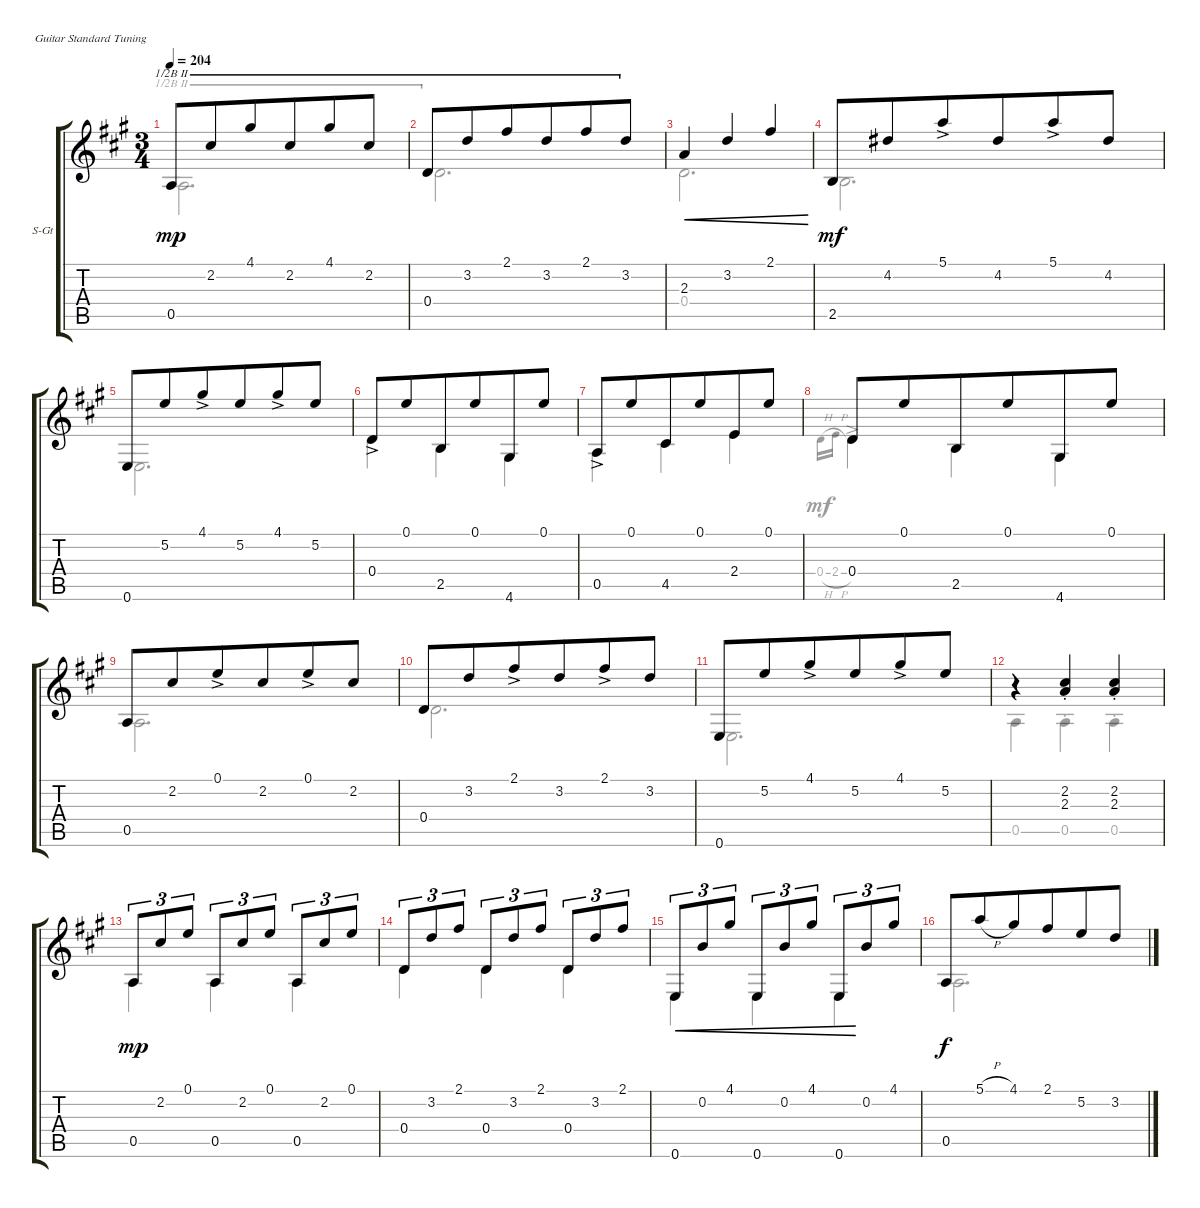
\defaultSystemsLayout 4
\bracketExtendMode groupsimilarinstruments
\firstSystemTrackNameOrientation horizontal
\otherSystemsTrackNameOrientation horizontal
\track ("Acoustic guitar" "S-Gt") {instrument acousticguitarsteel}
\staff {score tabs}
\tuning (E4 B3 G3 D3 A2 E2)
\voice
\ts (3 4)
\tempo 204
\clef g2
\ks a
0.5.8{dy mp barre (2 half) beam merge} 2.2.8{barre (2 half) beam merge} 4.1.8{barre (2 half) beam merge} 2.2.8{barre (2 half) beam merge} 4.1.8{barre (2 half) beam merge} 2.2.8{barre (2 half)} |
0.4.8{barre (2 half) beam merge} 3.2.8{barre (2 half) beam merge} 2.1.8{barre (2 half) beam merge} 3.2.8{barre (2 half) beam merge} 2.1.8{barre (2 half) beam merge} 3.2.8{barre (2 half)} |
2.3.4{cre} 3.2.4{cre} 2.1.4{cre} |
2.5.8{dy mf beam merge} 4.2.8{beam merge} 5.1{ac}.8{beam merge} 4.2.8{beam merge} 5.1{ac}.8{beam merge} 4.2.8 |
0.6.8{beam merge} 5.2.8{beam merge} 4.1{ac}.8{beam merge} 5.2.8{beam merge} 4.1{ac}.8 5.2.8 |
0.4{ac}.8{beam merge} 0.1.8{beam merge} 2.5.8{beam merge} 0.1.8{beam merge} 4.6.8{beam merge} 0.1.8{beam merge} |
0.5{ac}.8{beam merge} 0.1.8{beam merge} 4.5.8{beam merge} 0.1.8{beam merge} 2.4.8{beam merge} 0.1.8 |
0.4.8{beam merge} 0.1.8{beam merge} 2.5.8{beam merge} 0.1.8{beam merge} 4.6.8{beam merge} 0.1.8 |
0.5.8{beam merge} 2.2.8{beam merge} 0.1{ac}.8{beam merge} 2.2.8{beam merge} 0.1{ac}.8{beam merge} 2.2.8 |
0.4.8{beam merge} 3.2.8{beam merge} 2.1{ac}.8{beam merge} 3.2.8{beam merge} 2.1{ac}.8{beam merge} 3.2.8 |
0.6.8 5.2.8{beam merge} 4.1{ac}.8{beam merge} 5.2.8{beam merge} 4.1{ac}.8{beam merge} 5.2.8 |
r.4 (2.2{st} 2.3{st}).4 (2.2{st} 2.3{st}).4 |
0.5.8{tu (3 2) dy mp} 2.2.8{tu (3 2)} 0.1.8{tu (3 2)} 0.5.8{tu (3 2)} 2.2.8{tu (3 2)} 0.1.8{tu (3 2)} 0.5.8{tu (3 2)} 2.2.8{tu (3 2)} 0.1.8{tu (3 2)} |
0.4.8{tu (3 2)} 3.2.8{tu (3 2)} 2.1.8{tu (3 2)} 0.4.8{tu (3 2)} 3.2.8{tu (3 2)} 2.1.8{tu (3 2)} 0.4.8{tu (3 2)} 3.2.8{tu (3 2)} 2.1.8{tu (3 2)} |
0.6.8{tu (3 2) cre} 0.2.8{tu (3 2) cre} 4.1.8{tu (3 2) cre} 0.6.8{tu (3 2) cre} 0.2.8{tu (3 2) cre} 4.1.8{tu (3 2) cre} 0.6.8{tu (3 2) cre} 0.2.8{tu (3 2)} 4.1.8{tu (3 2)} |
0.5.8{dy f beam merge} 5.1{h}.8{beam merge} 4.1.8{beam merge} 2.1.8{beam merge} 5.2.8{beam merge} 3.2.8{beam merge}
\voice
\clef g2
\ottava regular
\simile none
\ks a
0.5.2{d dy mp barre (2 half)} |
0.4.2{d barre (2 half)} |
0.4.2{d} |
2.5.2{d} |
0.6.2{d} |
0.4.4 2.5.4 4.6.4 |
0.5.4 4.5.4 2.4.4 |
0.4{h}.16{gr onbeat dy mf} 2.4{h}.16{gr onbeat} 0.4{ac}.4 2.5.4 4.6.4 |
0.5.2{d} |
0.4.2{d} |
0.6.2{d} |
0.5.4 0.5{st}.4 0.5{st}.4 |
0.5.4{dy mp} 0.5.4 0.5.4 |
0.4.4 0.4.4 0.4.4 |
0.6.4 0.6.4 0.6.4 |
0.5.2{d dy f}
